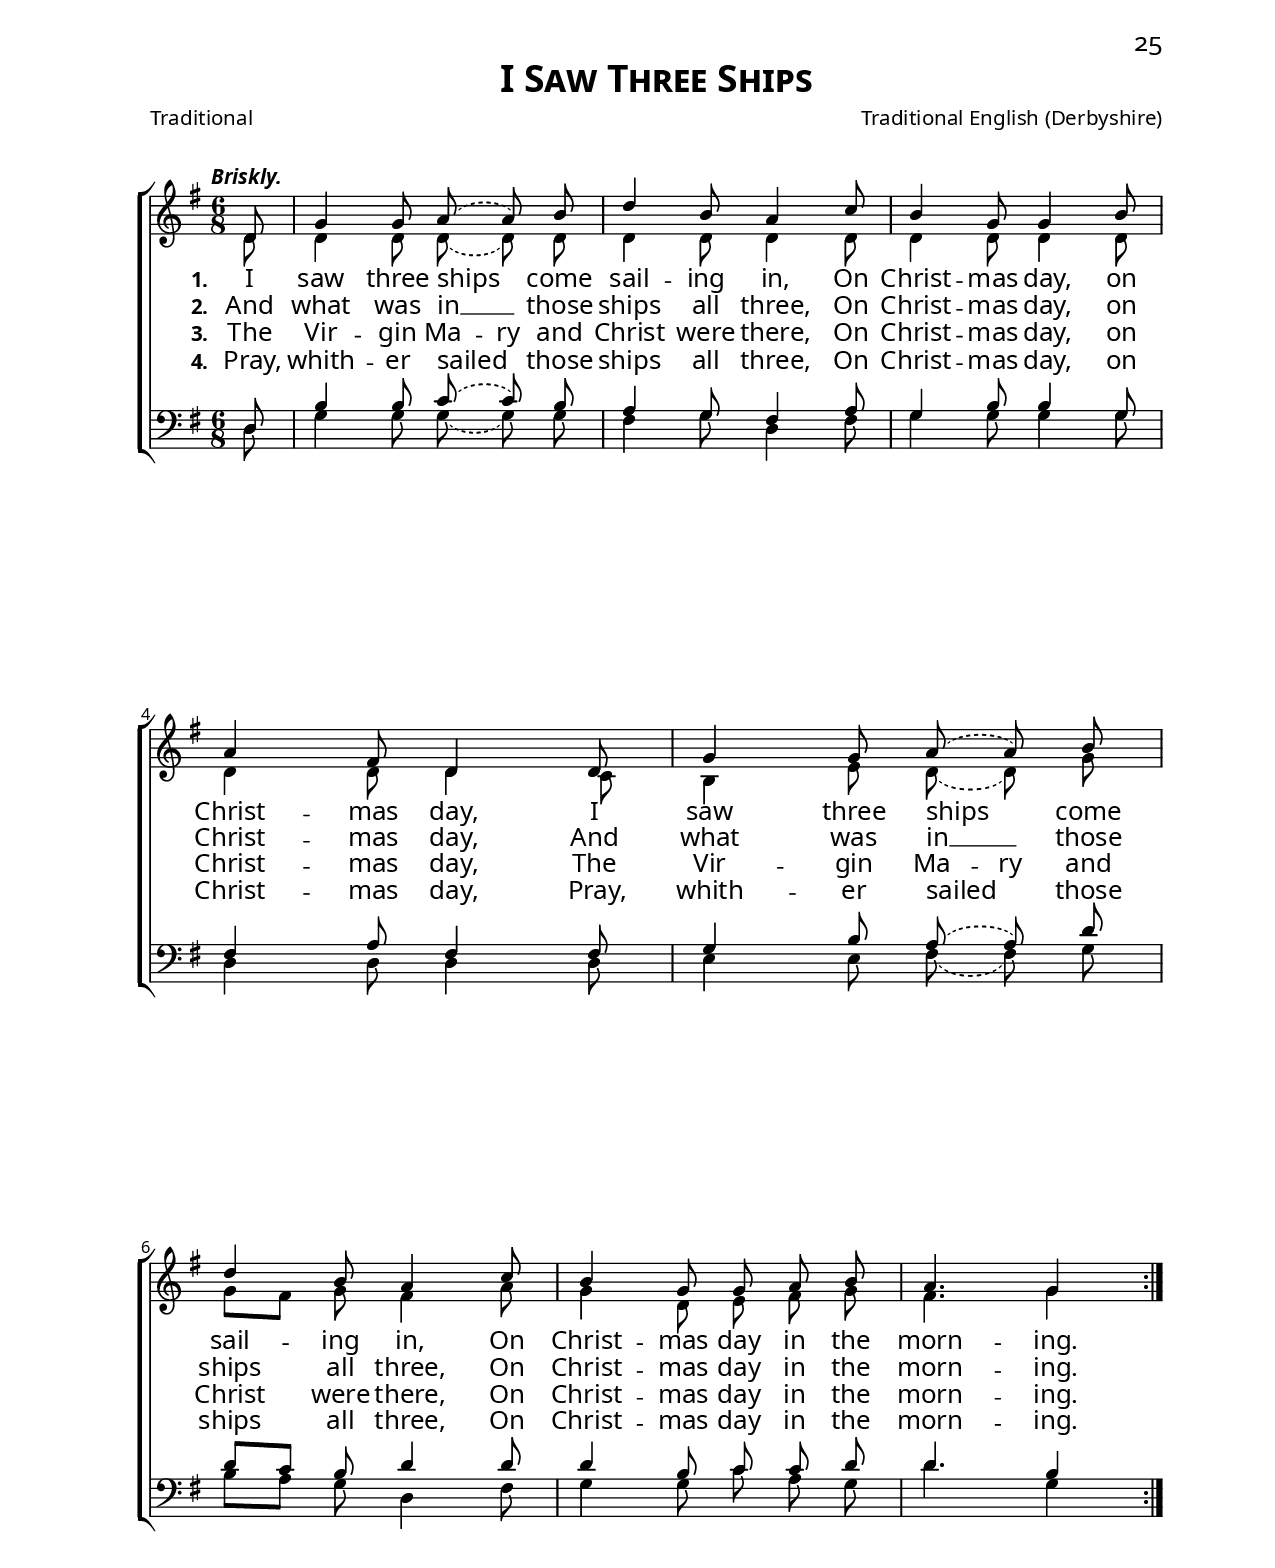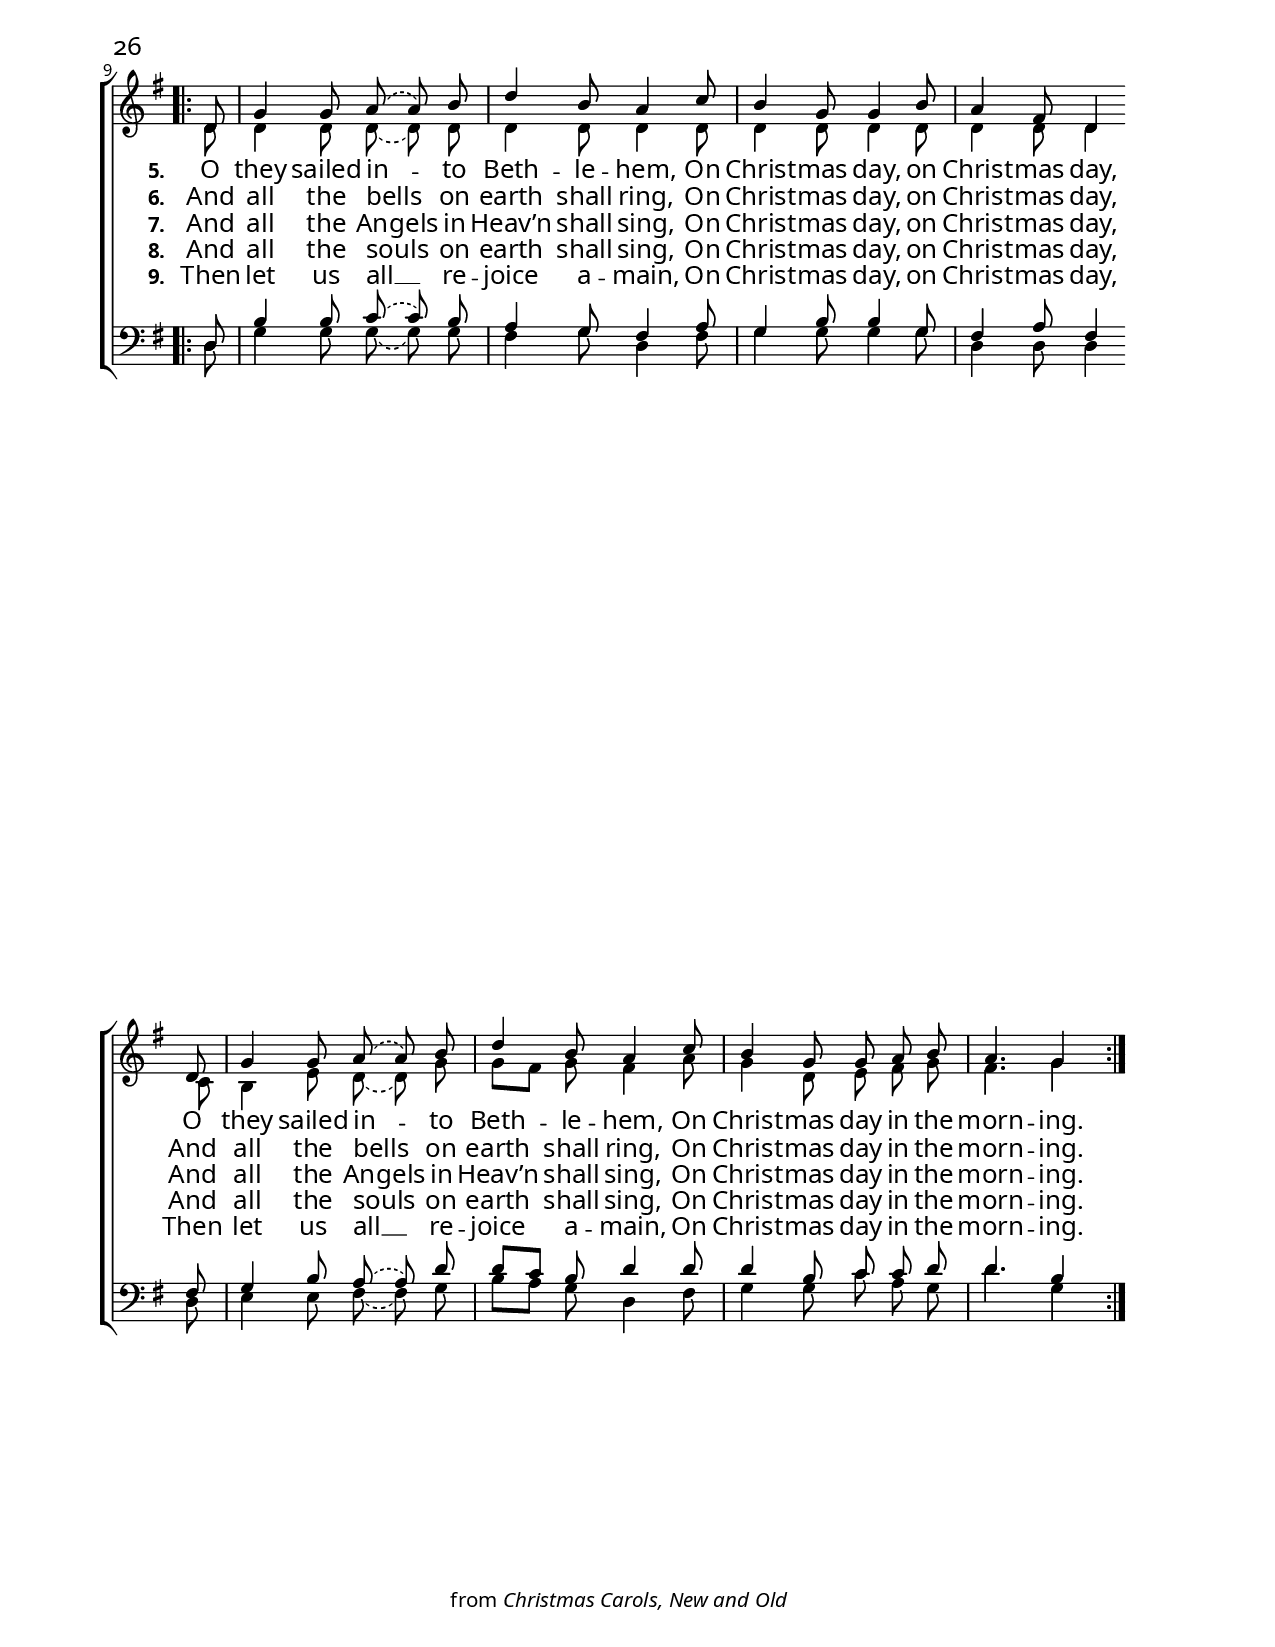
\version "2.14.2"
\include "util.ly"
\header {
  title = \markup{\override #'(font-name . "Garamond Premier Pro Semibold"){ \abs-fontsize #18 \smallCapsOldStyle"I Saw Three Ships"}}
  poet = \markup\oldStyleNum"Traditional"
  composer = \markup\oldStyleNum"Traditional English (Derbyshire)"
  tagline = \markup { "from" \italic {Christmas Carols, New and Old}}
}
\paper {
  paper-height = 11\in
  paper-width = 8.5\in
  indent = 0\in
  %system-system-spacing = #'((basic-distance . 10) (padding . 0))
  %system-system-spacing =
  %  #'((basic-distance . 0)
  %     (minimum-distance . 0)
  %     (padding . -0.35)
  %     (stretchability . 100))
  ragged-last-bottom = ##f
  ragged-bottom = ##f
  two-sided = ##t
  inner-margin = 1\in
  outer-margin = 0.75\in
  top-margin = 0.26\in
  bottom-margin = 0.25\in
  first-page-number = #25
  print-first-page-number = ##t
  headerLine = ""
  oddHeaderMarkup = \markup\fill-line{
     \override #'(font-name . "Garamond Premier Pro")\abs-fontsize #12.5
     \combine 
        \fill-line{"" \on-the-fly #print-page-number-check-first
        \oldStylePageNum""
        }
        \fill-line{\headerLine}
  }
  evenHeaderMarkup = \markup {
     \override #'(font-name . "Garamond Premier Pro")\abs-fontsize #12.5
     \combine
        \on-the-fly #print-page-number-check-first
        \oldStylePageNum""
        \fill-line{\headerLine}
  }
}
#(set-global-staff-size 18) \paper{ #(define fonts (make-pango-font-tree "Garamond Premier Pro" "Garamond Premier Pro" "Garamond Premier Pro" (/ 18 20))) }
global = {
  \key g \major
  \time 6/8
  \autoBeamOff
  \override DynamicLineSpanner #'staff-padding = #0.0
  \override DynamicLineSpanner #'Y-extent = #'(-1 . 1)
  \override DynamicText #'X-offset = #-6
}

sopMusic = \relative c' {
    \repeat volta 2 {
    \partial 8 d8 |
    \slurDashed  g4 g8\noBeam a\noBeam( a\noBeam) b |
    d4 b8 a4 c8 |
    
    b4 g8 g4 b8 |
    a4 fis8 d4 \bar"" d8 |
    g4 g8\noBeam a\noBeam( a\noBeam) b |
    
    d4 b8 a4 c8 |
    b4 g8\noBeam g\noBeam a\noBeam b |
    \partial 8*5 a4. g4 \break
  }
}
sopWords = \lyricmode {
  
}

altoMusic = \relative c' {
  d8 |
  \slurDashed d4 d8 d\noBeam( d\noBeam) d |
  d4 d8 d4 d8 |
  
  d4 d8 d4 d8 |
  d4 d8 d4 c8 |
  b4 e8 d\noBeam( d\noBeam) g |
  \slurSolid g[ fis] g8 fis4 a8 |
  g4 d8\noBeam e\noBeam fis\noBeam g |
  fis4. g4
}
altoWords = \lyricmode {
  \dropLyricsIX
  \set stanza = #"1. "
  \set ignoreMelismata = ##t
  I saw three ships _ come sail -- ing in,
  On Christ -- mas day, on Christ -- mas day,
  I saw three ships _ come sail -- ing in,
  On Christ -- mas day in the morn -- ing.
  
  
  \set stanza = #"5. "
  \set ignoreMelismata = ##t
  O they sailed in -- _ to Beth -- le -- hem,
  On Christ -- mas day, on Christ -- mas day,
  O they sailed in -- _ to Beth -- le -- hem,
  On Christ -- mas day in the morn -- ing.
}
altoWordsII = \lyricmode {
  \dropLyricsIX
  \set stanza = #"2. "
  \set ignoreMelismata = ##t
  And what was in __ _ those ships all three,
  On Christ -- mas day, on Christ -- mas day,
  And what was in __ _ those ships all three,
  On Christ -- mas day in the morn -- ing.
  
  
  \set stanza = #"6. "
  \set ignoreMelismata = ##t
  And all the bells _ on earth shall ring,
  On Christ -- mas day, on Christ -- mas day,
  And all the bells _ on earth shall ring,
  On Christ -- mas day in the morn -- ing.
}
altoWordsIII = \lyricmode {
  \dropLyricsIX
  \set stanza = #"3. "
  \set ignoreMelismata = ##t
  The Vir -- gin Ma -- ry and Christ were there,
  On Christ -- mas day, on Christ -- mas day,
  The Vir -- gin Ma -- ry and Christ were there,
  On Christ -- mas day in the morn -- ing.
  
  
  \set stanza = #"7. "
  \set ignoreMelismata = ##t
  And all the An -- gels in Heav’n shall sing,
  On Christ -- mas day, on Christ -- mas day,
  And all the An -- gels in Heav’n shall sing,
  On Christ -- mas day in the morn -- ing.
}
altoWordsIV = \lyricmode {
  \dropLyricsIX
  \set stanza = #"4. "
  \set ignoreMelismata = ##t
  Pray, whith -- er sailed _ those ships all three,
  On Christ -- mas day, on Christ -- mas day,
  Pray, whith -- er sailed _ those ships all three,
  On Christ -- mas day in the morn -- ing.
  
  \set stanza = #"8. "
  \set ignoreMelismata = ##t
  And all the souls _ on earth shall sing,
  On Christ -- mas day, on Christ -- mas day,
  And all the souls _ on earth shall sing,
  On Christ -- mas day in the morn -- ing.
}
altoWordsV = \lyricmode {
  \dropLyricsIX
  \repeat unfold 32 \skip1
  \set stanza = #"9. "
  \set ignoreMelismata = ##t
  Then let us all __ _ re -- joice a -- main,
  On Christ -- mas day, on Christ -- mas day,
  Then let us all __ _ re -- joice a -- main,
  On Christ -- mas day in the morn -- ing.
}
altoWordsVI = \lyricmode {
}
altoWordsVII = \lyricmode {
}
altoWordsVIII = \lyricmode {
}
altoWordsIX = \lyricmode {
}

tenorMusic = \relative c {
  d8 |
  \slurDashed b'4 b8 c\noBeam( c\noBeam) b |
  a4 g8 fis4 a8 |
  
  g4 b8 b4 g8 |
  fis4 a8 fis4 fis8 |
  g4 b8 a\noBeam( a\noBeam) d |
  
  \slurSolid d[ c] b d4 d8 |
  d4 b8 c\noBeam c\noBeam d |
  d4. b4
}
tenorWords = \lyricmode {

}

bassMusic = \relative c {
  d8 |
  \slurDashed g4 g8 g\noBeam( g\noBeam) g |
  fis4 g8 d4 fis8 |
  
  g4 g8 g4 g8 |
  d4 d8 d4 d8 |
  e4 e8 fis\noBeam( fis\noBeam) g |
  
  \slurSolid b[ a] g d4 fis8 |
  g4 g8 c\noBeam a\noBeam g |
  d'4. g,4
}
bassWords = \lyricmode {

}

\score {
  <<
   \new ChoirStaff <<
%    \new Lyrics = sopranos \with { \override VerticalAxisGroup #'nonstaff-relatedstaff-spacing = #'((basic-distance . 1)) }
    \new Staff = women <<
      \new Voice = "sopranos" { \voiceOne << \global {\tempo \markup\italic"Briskly." \sopMusic \sopMusic} >> }
      \new Voice = "altos" { \voiceTwo << \global \repeat unfold2 \altoMusic >> }
    >>
    \new Lyrics \with { alignAboveContext = #"women" \override VerticalAxisGroup #'nonstaff-relatedstaff-spacing = #'((basic-distance . 1))} \lyricsto "sopranos" \sopWords
    \new Lyrics = "altosIX"  \with { alignBelowContext = #"women" } \lyricsto "sopranos" \altoWordsIX
    \new Lyrics = "altosVIII"  \with { alignBelowContext = #"women" } \lyricsto "sopranos" \altoWordsVIII
    \new Lyrics = "altosVII"  \with { alignBelowContext = #"women" } \lyricsto "sopranos" \altoWordsVII
    \new Lyrics = "altosVI"  \with { alignBelowContext = #"women" } \lyricsto "sopranos" \altoWordsVI
    \new Lyrics = "altosV"  \with { alignBelowContext = #"women" } \lyricsto "sopranos" \altoWordsV
    \new Lyrics = "altosIV"  \with { alignBelowContext = #"women" } \lyricsto "sopranos" \altoWordsIV
    \new Lyrics = "altosIII"  \with { alignBelowContext = #"women" } \lyricsto "sopranos" \altoWordsIII
    \new Lyrics = "altosII"  \with { alignBelowContext = #"women" } \lyricsto "sopranos" \altoWordsII
    \new Lyrics = "altos"  \with { alignBelowContext = #"women" \override VerticalAxisGroup #'nonstaff-relatedstaff-spacing = #'((padding . -0.7)) } \lyricsto "sopranos" \altoWords
   \new Staff = men <<
      \clef bass
      \new Voice = "tenors" { \voiceOne << \global \repeat unfold2 \tenorMusic >> }
      \new Voice = "basses" { \voiceTwo << \global \repeat unfold2 \bassMusic >> }
    >>
    \new Lyrics \with { alignAboveContext = #"men" \override VerticalAxisGroup #'nonstaff-relatedstaff-spacing = #'((basic-distance . 1)) } \lyricsto "tenors" \tenorWords
    \new Lyrics \with { alignBelowContext = #"men" \override VerticalAxisGroup #'nonstaff-relatedstaff-spacing = #'((basic-distance . 1)) } \lyricsto "basses" \bassWords
  >>
%    \new PianoStaff << \new Staff { \new Voice { \pianoRH } } \new Staff { \clef "bass" \pianoLH } >>
  >>
  \layout {
  \context {
    \Lyrics
    \override LyricText #'font-size = #2
  }
    \context {
      \Score
      %\override SpacingSpanner #'base-shortest-duration = #(ly:make-moment 1 8)
      %\override SpacingSpanner #'common-shortest-duration = #(ly:make-moment 1 4)
    }
    \context {
      % Remove all empty staves
      % \Staff \RemoveEmptyStaves \override VerticalAxisGroup #'remove-first = ##t
    }
    \context {
      \Lyrics
      \override LyricText #'X-offset = #center-on-word
    }
  }
}

